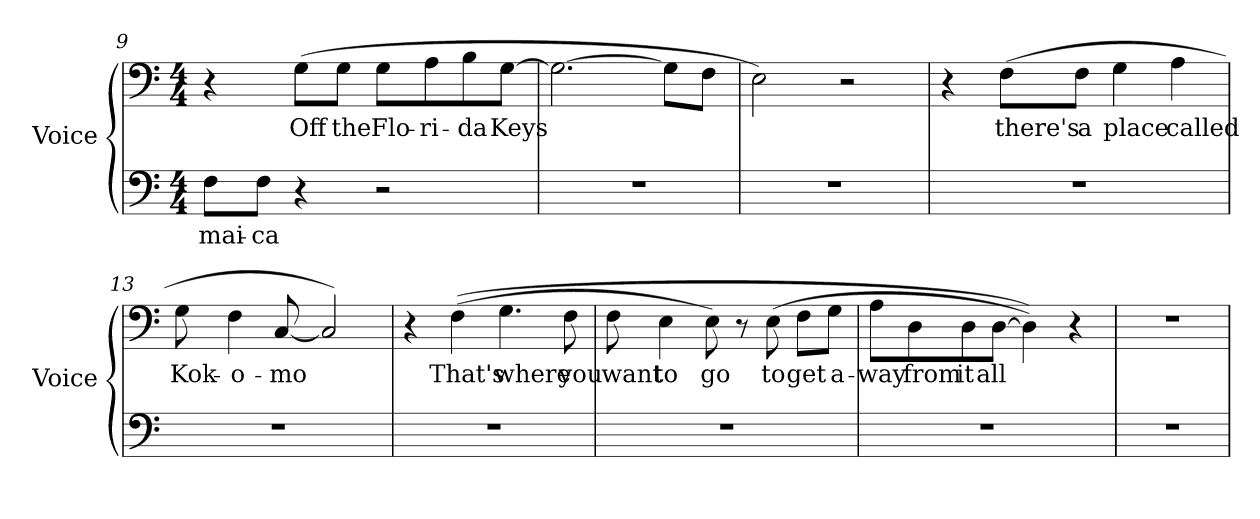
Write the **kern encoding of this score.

**kern	**text	**kern	**text
*part2	*part2	*part1	*part1
*staff2	*staff2	*staff1	*staff1
*I"Voice	*	*I"Voice	*
*I'Voice	*	*I'Voice	*
*clefF4	*	*clefF4	*
*k[]	*	*k[]	*
*C:	*	*C:	*
*M4/4	*	*M4/4	*
=9	=9	=9	=9
!	!LO:LY:b:color=#000000	!	!
8Fi\L	-mai-	4r	.
!	!LO:LY:b:color=#000000	!	!
8Fi\J	-ca	.	.
!	!	!	!LO:LY:b:color=#000000
4r	.	(8Gi\L	Off
!	!	!	!LO:LY:b:color=#000000
.	.	8Gi\J	the
!	!	!	!LO:LY:b:color=#000000
2r	.	8Gi\L	Flo-
!	!	!	!LO:LY:b:color=#000000
.	.	8Ai\	-ri-
!	!	!	!LO:LY:b:color=#000000
.	.	8Bi\	-da
!	!	!	!LO:LY:b:color=#000000
.	.	[8Gi\J	Keys
=10	=10	=10	=10
1r	.	2.Gi\_	.
.	.	8Gi\L]	.
.	.	8Fi\J	.
=11	=11	=11	=11
1r	.	2Ei\)	.
.	.	2r	.
!!LO:LB:g=z
=12	=12	=12	=12
1r	.	4r	.
!	!	!	!LO:LY:b:color=#000000
.	.	(8Fi\L	there's
!	!	!	!LO:LY:b:color=#000000
.	.	8Fi\J	a
!	!	!	!LO:LY:b:color=#000000
.	.	4Gi\	place
!	!	!	!LO:LY:b:color=#000000
.	.	4Ai\	called
=13	=13	=13	=13
!	!	!	!LO:LY:b:color=#000000
1r	.	8Gi\	Kok-
!	!	!	!LO:LY:b:color=#000000
.	.	4Fi\	-o-
!	!	!	!LO:LY:b:color=#000000
.	.	[8Ci/	-mo
.	.	2Ci/])	.
=14	=14	=14	=14
1r	.	4r	.
!	!	!	!LO:LY:b:color=#000000
.	.	((4Fi\	That's
!	!	!	!LO:LY:b:color=#000000
.	.	4.Gi\	where
!	!	!	!LO:LY:b:color=#000000
.	.	8Fi\	you
=15	=15	=15	=15
!	!	!	!LO:LY:b:color=#000000
1r	.	8Fi\	want
!	!	!	!LO:LY:b:color=#000000
.	.	4Ei\	to
!	!	!	!LO:LY:b:color=#000000
.	.	8Ei\)	go
.	.	8r	.
!	!	!	!LO:LY:b:color=#000000
.	.	(8Ei\	to
!	!	!	!LO:LY:b:color=#000000
.	.	8Fi\L	get
!	!	!	!LO:LY:b:color=#000000
.	.	8Gi\J	a-
!!LO:LB:g=z
=16	=16	=16	=16
!	!	!	!LO:LY:b:color=#000000
1r	.	8Ai\L	-way
!	!	!	!LO:LY:b:color=#000000
.	.	8Di\	from
!	!	!	!LO:LY:b:color=#000000
.	.	8Di\	it
!	!	!	!LO:LY:b:color=#000000
.	.	[8Di\J	all
.	.	4Di\]))	.
.	.	4r	.
=17	=17	=17	=17
1r	.	1r	.
=	=	=	=
*-	*-	*-	*-
